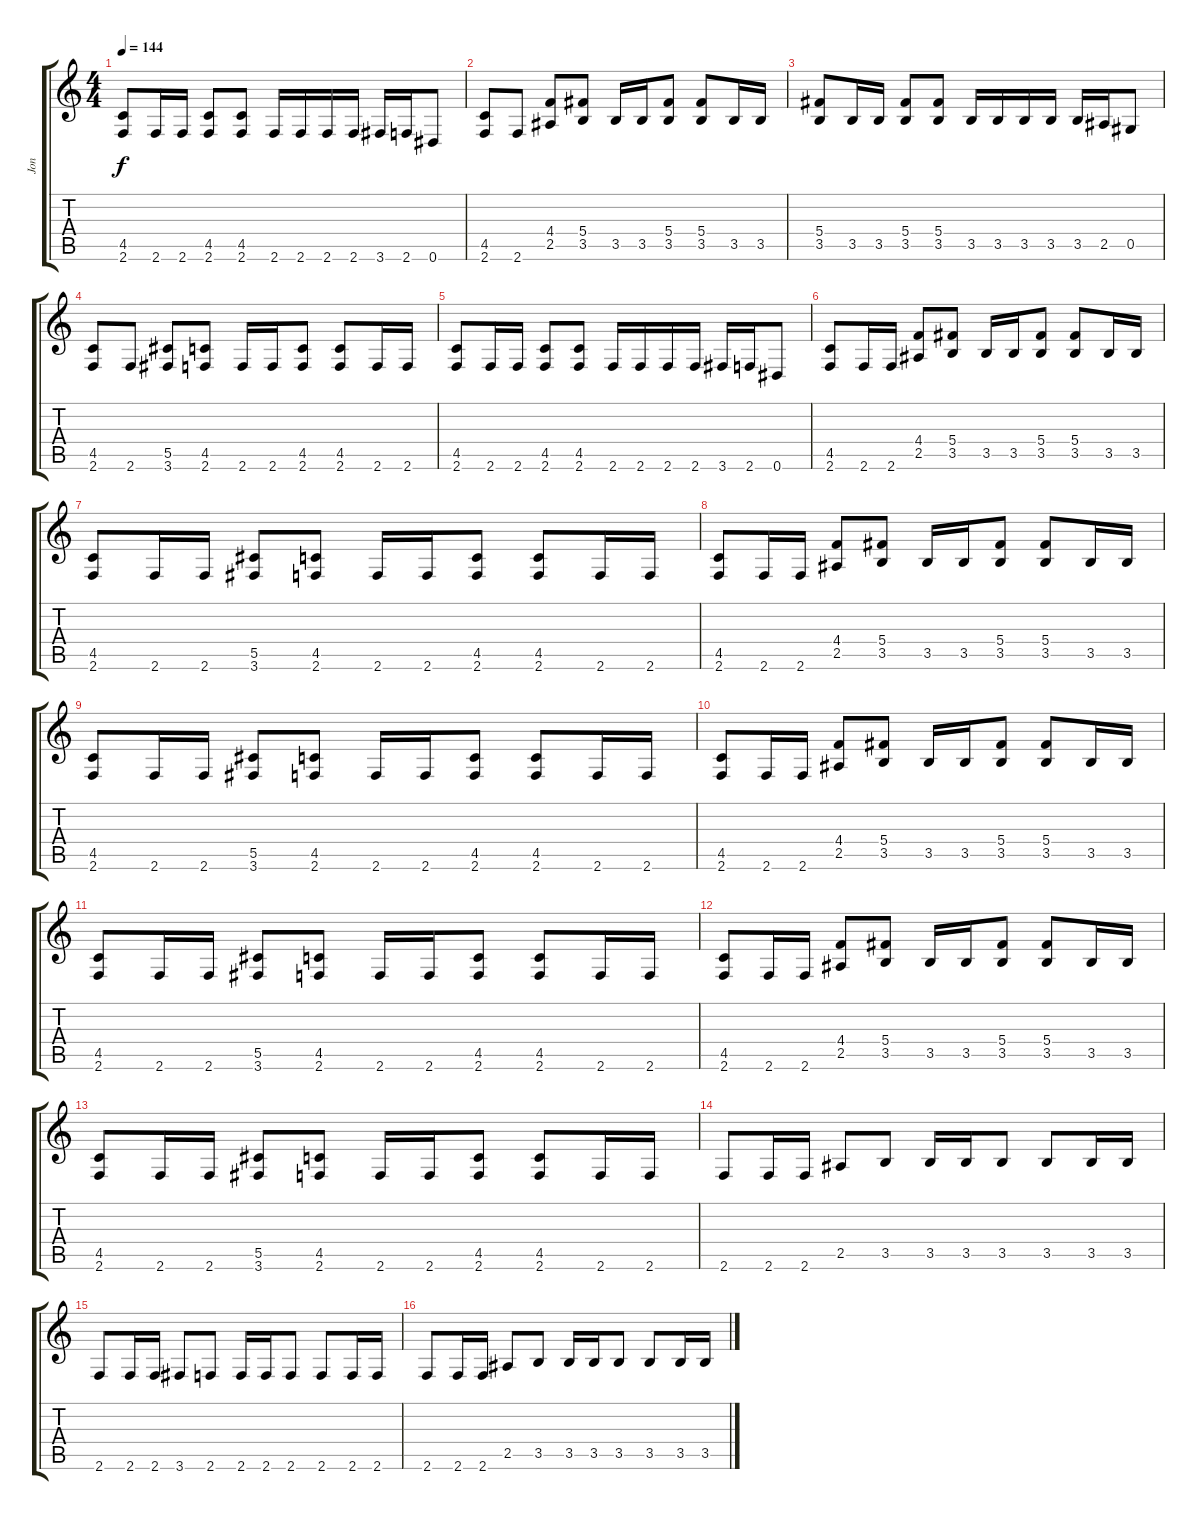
\track ("Jon" "Jon") {instrument distortionguitar}
\staff {score tabs}
\tuning (Eb4 Bb3 Gb3 Db3 Ab2 Eb2) {hide}
\ts (4 4)
\tempo 144
\clef g2
\ks c
(4.5 2.6).8{dy f} 2.6.16 2.6.16 (4.5 2.6).8 (4.5 2.6).8 2.6.16 2.6.16 2.6.16 2.6.16 3.6.16 2.6.16 0.6.8 |
(4.5 2.6).8 2.6.8 (4.4 2.5).8 (5.4 3.5).8 3.5.16 3.5.16 (5.4 3.5).8 (5.4 3.5).8 3.5.16 3.5.16 |
(5.4 3.5).8 3.5.16 3.5.16 (5.4 3.5).8 (5.4 3.5).8 3.5.16 3.5.16 3.5.16 3.5.16 3.5.16 2.5.16 0.5.8 |
(4.5 2.6).8 2.6.8 (5.5 3.6).8 (4.5 2.6).8 2.6.16 2.6.16 (4.5 2.6).8 (4.5 2.6).8 2.6.16 2.6.16 |
(4.5 2.6).8 2.6.16 2.6.16 (4.5 2.6).8 (4.5 2.6).8 2.6.16 2.6.16 2.6.16 2.6.16 3.6.16 2.6.16 0.6.8 |
(4.5 2.6).8 2.6.16 2.6.16 (4.4 2.5).8 (5.4 3.5).8 3.5.16 3.5.16 (5.4 3.5).8 (5.4 3.5).8 3.5.16 3.5.16 |
(4.5 2.6).8 2.6.16 2.6.16 (5.5 3.6).8 (4.5 2.6).8 2.6.16 2.6.16 (4.5 2.6).8 (4.5 2.6).8 2.6.16 2.6.16 |
(4.5 2.6).8 2.6.16 2.6.16 (4.4 2.5).8 (5.4 3.5).8 3.5.16 3.5.16 (5.4 3.5).8 (5.4 3.5).8 3.5.16 3.5.16 |
(4.5 2.6).8 2.6.16 2.6.16 (5.5 3.6).8 (4.5 2.6).8 2.6.16 2.6.16 (4.5 2.6).8 (4.5 2.6).8 2.6.16 2.6.16 |
(4.5 2.6).8 2.6.16 2.6.16 (4.4 2.5).8 (5.4 3.5).8 3.5.16 3.5.16 (5.4 3.5).8 (5.4 3.5).8 3.5.16 3.5.16 |
(4.5 2.6).8 2.6.16 2.6.16 (5.5 3.6).8 (4.5 2.6).8 2.6.16 2.6.16 (4.5 2.6).8 (4.5 2.6).8 2.6.16 2.6.16 |
(4.5 2.6).8 2.6.16 2.6.16 (4.4 2.5).8 (5.4 3.5).8 3.5.16 3.5.16 (5.4 3.5).8 (5.4 3.5).8 3.5.16 3.5.16 |
(4.5 2.6).8 2.6.16 2.6.16 (5.5 3.6).8 (4.5 2.6).8 2.6.16 2.6.16 (4.5 2.6).8 (4.5 2.6).8 2.6.16 2.6.16 |
2.6.8 2.6.16 2.6.16 2.5.8 3.5.8 3.5.16 3.5.16 3.5.8 3.5.8 3.5.16 3.5.16 |
2.6.8 2.6.16 2.6.16 3.6.8 2.6.8 2.6.16 2.6.16 2.6.8 2.6.8 2.6.16 2.6.16 |
2.6.8 2.6.16 2.6.16 2.5.8 3.5.8 3.5.16 3.5.16 3.5.8 3.5.8 3.5.16 3.5.16
